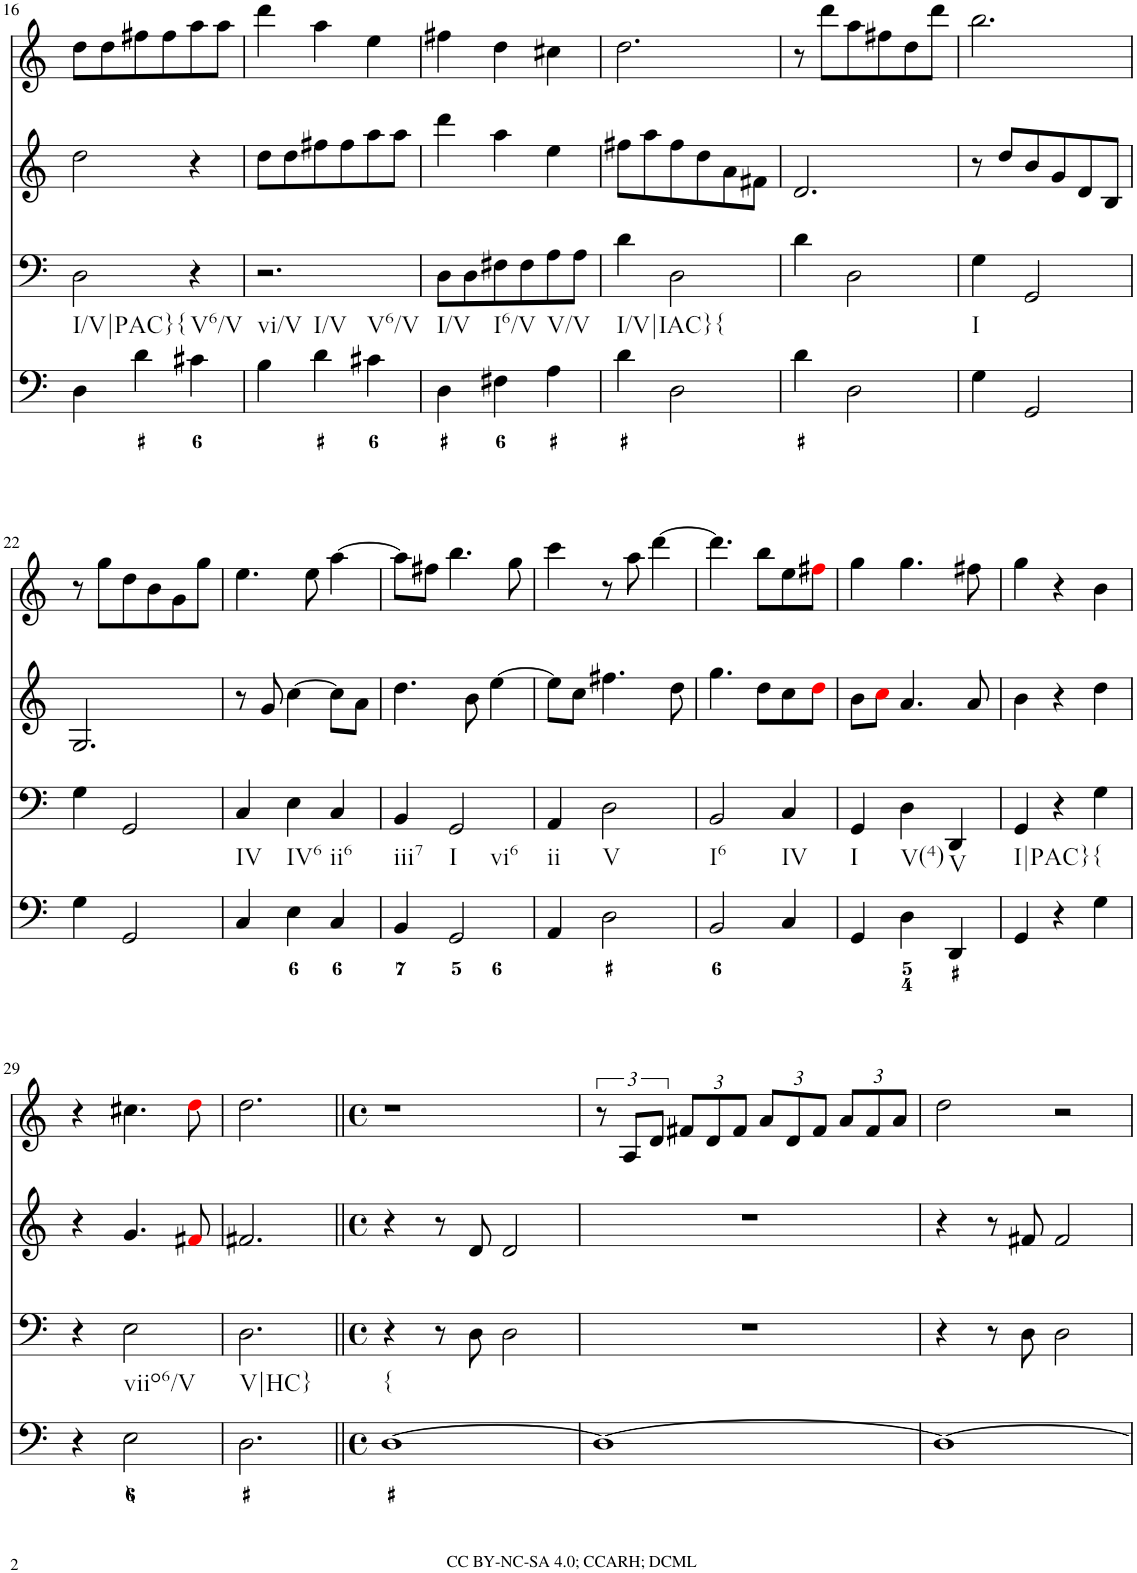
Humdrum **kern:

**kern	**kern	**kern	**kern
*part4	*part3	*part2	*part1
*staff4	*staff3	*staff2	*staff1
*I"violn	*I"violn	*I"cello	*I"organ
!!LO:PB:g=z
*clefF4	*clefF4	*clefG2	*clefG2
*k[]	*k[]	*k[]	*k[]
*M3/4	*M3/4	*M3/4	*M3/4
=16	=16	=16	=16
!	!LO:TX:b:t=I/V|PAC}{	!	!
4D\	2D\	2dd\	8dd\L
.	.	.	8dd\
4d\	.	.	8ff#X\
.	.	.	8ff#\
!	!LO:TX:b:t=V6/V	!	!
4c#X\	4r	4r	8aa\
.	.	.	8aa\J
=17	=17	=17	=17
!	!LO:TX:b:t=vi/V	!	!
!	!LO:TX:b:t=I/V	!	!
!	!LO:TX:b:t=V6/V	!	!
4B\	2.r	8dd\L	4ddd\
.	.	8dd\	.
4d\	.	8ff#X\	4aa\
.	.	8ff#\	.
4c#X\	.	8aa\	4ee\
.	.	8aa\J	.
=18	=18	=18	=18
!	!LO:TX:b:t=I/V	!	!
4D\	8D\L	4ddd\	4ff#X\
.	8D\	.	.
!	!LO:TX:b:t=I6/V	!	!
4F#X\	8F#X\	4aa\	4dd\
.	8F#\	.	.
!	!LO:TX:b:t=V/V	!	!
4A\	8A\	4ee\	4cc#X\
.	8A\J	.	.
=19	=19	=19	=19
!	!LO:TX:b:t=I/V|IAC}{	!	!
4d\	4d\	8ff#X\L	2.dd\
.	.	8aa\	.
2D\	2D\	8ff#\	.
.	.	8dd\	.
.	.	8a\	.
.	.	8f#X\J	.
=20	=20	=20	=20
4d\	4d\	2.d/	8r
.	.	.	8ddd\L
2D\	2D\	.	8aa\
.	.	.	8ff#X\
.	.	.	8dd\
.	.	.	8ddd\J
=21	=21	=21	=21
!	!LO:TX:b:t=I	!	!
4G\	4G\	8r	2.bb\
.	.	8dd/L	.
2GG/	2GG/	8b/	.
.	.	8g/	.
.	.	8d/	.
.	.	8B/J	.
!!LO:LB:g=z
=22	=22	=22	=22
4G\	4G\	2.G/	8r
.	.	.	8gg\L
2GG/	2GG/	.	8dd\
.	.	.	8b\
.	.	.	8g\
.	.	.	8gg\J
=23	=23	=23	=23
!	!LO:TX:b:t=IV	!	!
4C/	4C/	8r	4.ee\
.	.	8g/	.
!	!LO:TX:b:t=IV6	!	!
4E\	4E\	[4cc\	.
.	.	.	8ee\
!	!LO:TX:b:t=ii6	!	!
4C/	4C/	8cc\L]	[4aa\
.	.	8a\J	.
=24	=24	=24	=24
!	!LO:TX:b:t=iii7	!	!
4BB/	4BB/	4.dd\	8aa\L]
.	.	.	8ff#X\J
!	!LO:TX:b:t=I	!	!
!	!LO:TX:b:t=vi6	!	!
2GG/	2GG/	.	4.bb\
.	.	8b\	.
.	.	[4ee\	.
.	.	.	8gg\
=25	=25	=25	=25
!	!LO:TX:b:t=ii	!	!
4AA/	4AA/	8ee\L]	4ccc\
.	.	8cc\J	.
!	!LO:TX:b:t=V	!	!
2D\	2D\	4.ff#X\	8r
.	.	.	8aa\
.	.	.	[4ddd\
.	.	8dd\	.
=26	=26	=26	=26
!	!LO:TX:b:t=I6	!	!
2BB/	2BB/	4.gg\	4.ddd\]
.	.	8dd\L	8bb\L
!	!LO:TX:b:t=IV	!	!
4C/	4C/	8cc\	8ee\
.	.	8ddi\J	8ff#Xi\J
=27	=27	=27	=27
!	!LO:TX:b:t=I	!	!
4GG/	4GG/	8b\L	4gg\
.	.	8cci\J	.
!	!LO:TX:b:t=V(4)	!	!
4D\	4D\	4.a/	4.gg\
!	!LO:TX:b:t=V	!	!
4DD/	4DD/	.	.
.	.	8a/	8ff#X\
=28	=28	=28	=28
!	!LO:TX:b:t=I|PAC}	!	!
4GG/	4GG/	4b\	4gg\
4r	4r	4r	4r
!	!LO:TX:b:t={	!	!
4G\	4G\	4dd\	4b\
!!LO:LB:g=z
=29	=29	=29	=29
4r	4r	4r	4r
!	!LO:TX:b:t=viio6/V	!	!
2E\	2E\	4.g/	4.cc#X\
.	.	8f#Xi/	8ddi\
=30	=30	=30	=30
!	!LO:TX:b:t=V|HC}	!	!
2.D\	2.D\	2.f#X/	2.dd\
=31||	=31||	=31||	=31||
*M4/4	*M4/4	*M4/4	*M4/4
*met(c)	*met(c)	*met(c)	*met(c)
!	!LO:TX:b:t={	!	!
[1D	4r	4r	1r
.	8r	8r	.
.	8D\	8d/	.
.	2D\	2d/	.
=32	=32	=32	=32
1D_	1r	1r	12r
.	.	.	12A/L
.	.	.	12d/J
*	*	*	*Xbrackettup
.	.	.	12f#X/L
.	.	.	12d/
.	.	.	12f#/J
.	.	.	12a/L
.	.	.	12d/
.	.	.	12f#/J
.	.	.	12a/L
.	.	.	12f#/
.	.	.	12a/J
=33	=33	=33	=33
1D_	4r	4r	2dd\
.	8r	8r	.
.	8D\	8f#X/	.
.	2D\	2f#/	2r
=	=	=	=
*-	*-	*-	*-
